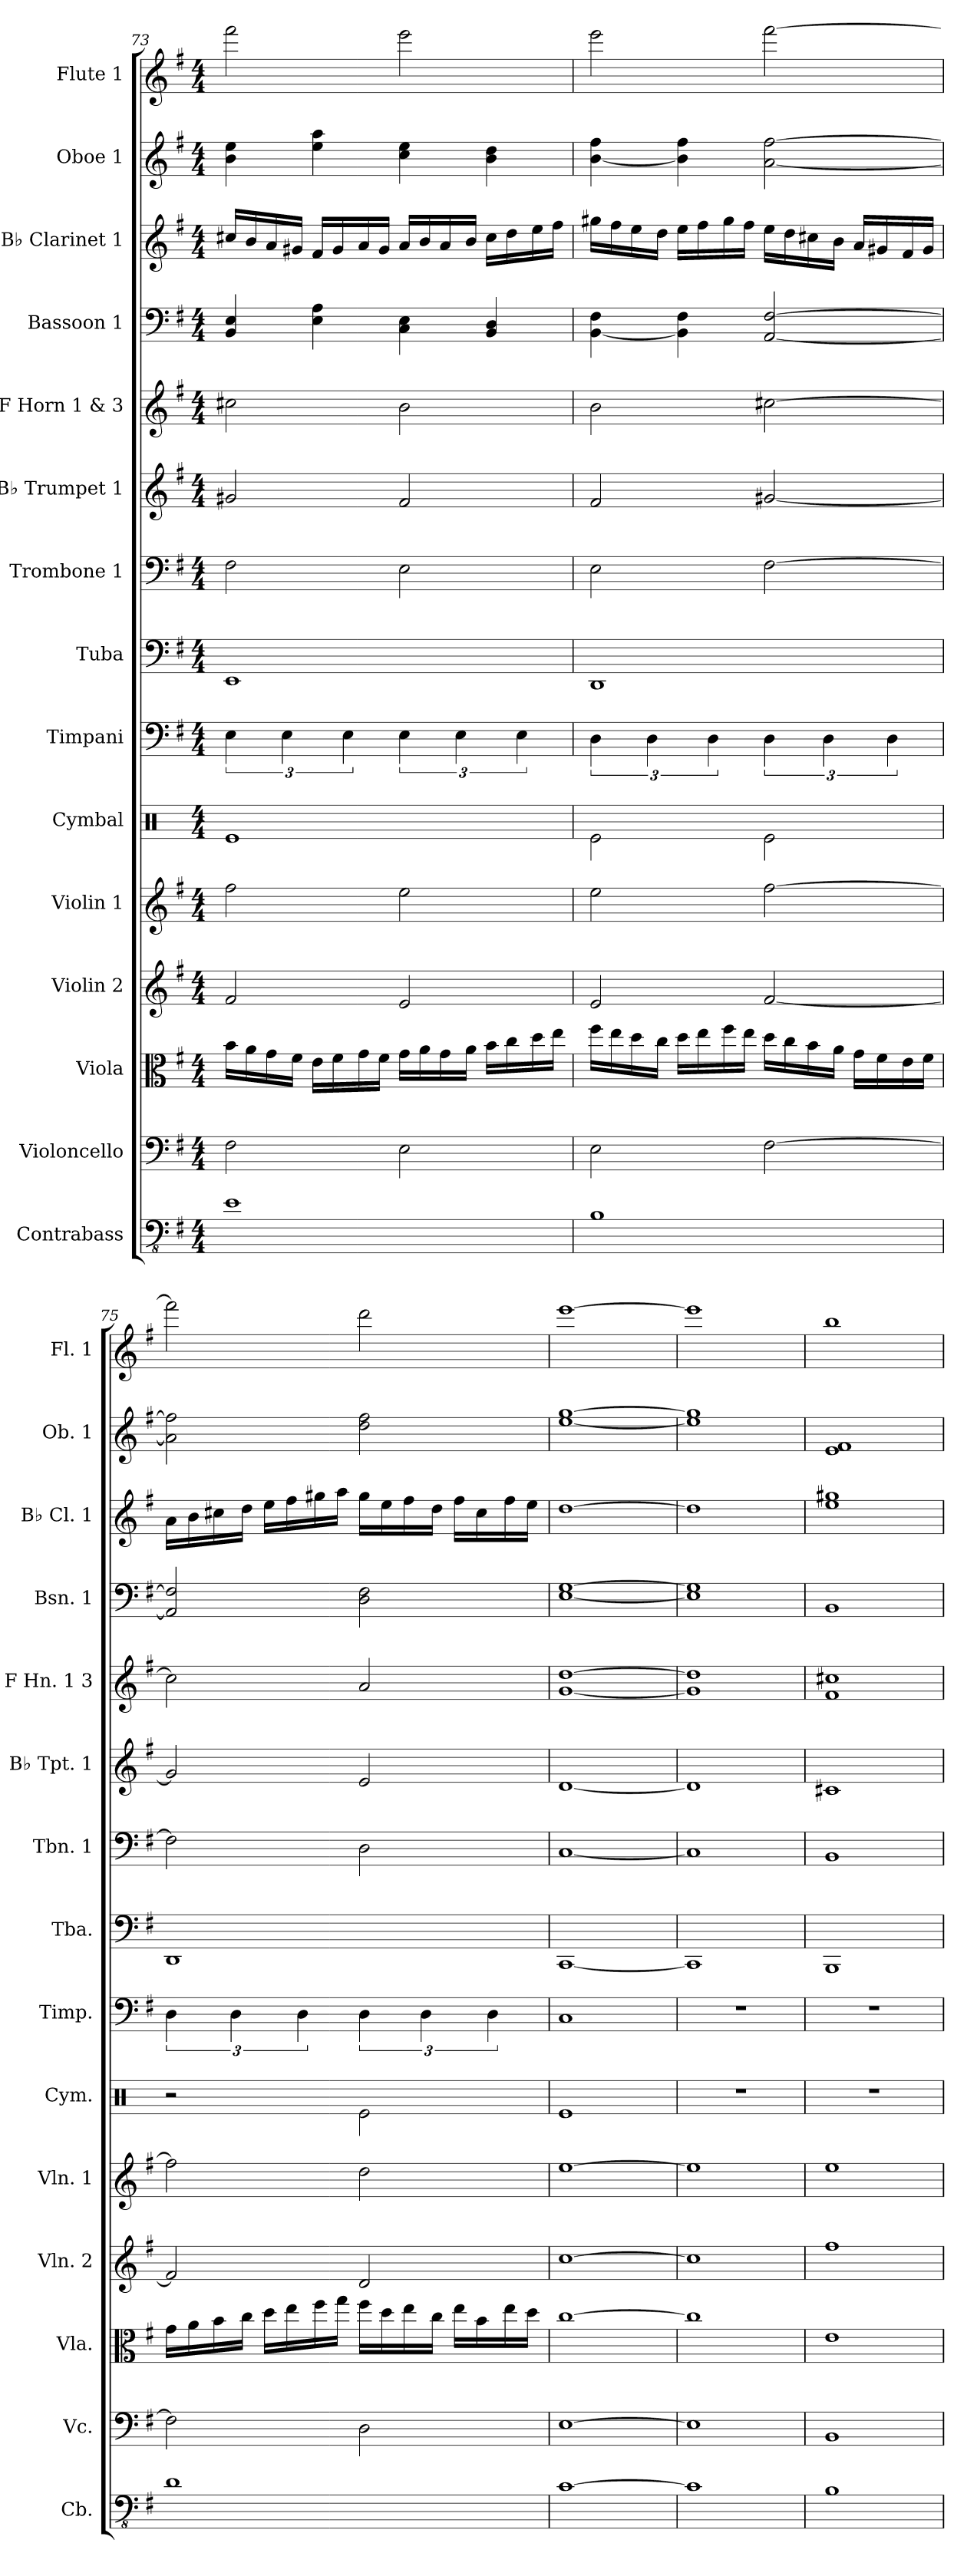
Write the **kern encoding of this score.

**kern	**kern	**kern	**kern	**kern	**kern	**kern	**kern	**kern	**kern	**kern	**kern	**kern	**kern	**kern
*part15	*part14	*part13	*part12	*part11	*part10	*part9	*part8	*part7	*part6	*part5	*part4	*part3	*part2	*part1
*staff15	*staff14	*staff13	*staff12	*staff11	*staff10	*staff9	*staff8	*staff7	*staff6	*staff5	*staff4	*staff3	*staff2	*staff1
*I"Contrabass	*I"Violoncello	*I"Viola	*I"Violin 2	*I"Violin 1	*I"Cymbal	*I"Timpani	*I"Tuba	*I"Trombone 1	*I"B♭ Trumpet 1	*I"F Horn 1 &amp; 3	*I"Bassoon 1	*I"B♭ Clarinet 1	*I"Oboe 1	*I"Flute 1
*I'Cb.	*I'Vc.	*I'Vla.	*I'Vln. 2	*I'Vln. 1	*I'Cym.	*I'Timp.	*I'Tba.	*I'Tbn. 1	*I'B♭ Tpt. 1	*I'F Hn. 1 3	*I'Bsn. 1	*I'B♭ Cl. 1	*I'Ob. 1	*I'Fl. 1
*clefFv4	*clefF4	*clefC3	*clefG2	*clefG2	*clefX	*clefF4	*clefF4	*clefF4	*clefG2	*clefG2	*clefF4	*clefG2	*clefG2	*clefG2
*ITrd7c12	*	*	*	*	*	*	*	*	*ITrd1c2	*ITrd4c7	*	*ITrd1c2	*	*
*k[f#]	*k[f#]	*k[f#]	*k[f#]	*k[f#]	*k[]	*k[f#]	*k[f#]	*k[f#]	*k[b-]	*k[]	*k[f#]	*k[b-]	*k[f#]	*k[f#]
*M4/4	*M4/4	*M4/4	*M4/4	*M4/4	*M4/4	*M4/4	*M4/4	*M4/4	*M4/4	*M4/4	*M4/4	*M4/4	*M4/4	*M4/4
=73	=73	=73	=73	=73	=73	=73	=73	=73	=73	=73	=73	=73	=73	=73
1EE	2F#\	16b\LL	2f#/	2ff#\	1Re	6E\	1EE	2F#\	2f#X/	2f#X\	4BB/ 4E/	16bn/LL	4b\ 4ee\	2fff#\
.	.	16a\	.	.	.	.	.	.	.	.	.	16a/	.	.
.	.	16g\	.	.	.	.	.	.	.	.	.	16g/	.	.
.	.	.	.	.	.	6E\	.	.	.	.	.	.	.	.
.	.	16f#\JJ	.	.	.	.	.	.	.	.	.	16f#X/JJ	.	.
.	.	16e\LL	.	.	.	.	.	.	.	.	4E\ 4A\	16e/LL	4ee\ 4aa\	.
.	.	16f#\	.	.	.	.	.	.	.	.	.	16f#/	.	.
.	.	.	.	.	.	6E\	.	.	.	.	.	.	.	.
.	.	16g\	.	.	.	.	.	.	.	.	.	16g/	.	.
.	.	16f#\JJ	.	.	.	.	.	.	.	.	.	16f#/JJ	.	.
.	2E\	16g\LL	2e/	2ee\	.	6E\	.	2E\	2e/	2e\	4C\ 4E\	16g/LL	4cc\ 4ee\	2eee\
.	.	16a\	.	.	.	.	.	.	.	.	.	16a/	.	.
.	.	16g\	.	.	.	.	.	.	.	.	.	16g/	.	.
.	.	.	.	.	.	6E\	.	.	.	.	.	.	.	.
.	.	16a\JJ	.	.	.	.	.	.	.	.	.	16a/JJ	.	.
.	.	16b\LL	.	.	.	.	.	.	.	.	4BB/ 4D/	16b\LL	4b\ 4dd\	.
.	.	16cc\	.	.	.	.	.	.	.	.	.	16cc\	.	.
.	.	.	.	.	.	6E\	.	.	.	.	.	.	.	.
.	.	16dd\	.	.	.	.	.	.	.	.	.	16dd\	.	.
.	.	16ee\JJ	.	.	.	.	.	.	.	.	.	16ee\JJ	.	.
=74	=74	=74	=74	=74	=74	=74	=74	=74	=74	=74	=74	=74	=74	=74
1BBB	2E\	16ff#\LL	2e/	2ee\	2Re\	6D\	1DD	2E\	2e/	2e\	[4BB\ 4F#\	16ff#X\LL	[4b\ 4ff#\	2eee\
.	.	16ee\	.	.	.	.	.	.	.	.	.	16ee\	.	.
.	.	16dd\	.	.	.	.	.	.	.	.	.	16dd\	.	.
.	.	.	.	.	.	6D\	.	.	.	.	.	.	.	.
.	.	16cc\JJ	.	.	.	.	.	.	.	.	.	16cc\JJ	.	.
.	.	16dd\LL	.	.	.	.	.	.	.	.	4BB\] 4F#\	16dd\LL	4b\] 4ff#\	.
.	.	16ee\	.	.	.	.	.	.	.	.	.	16ee\	.	.
.	.	.	.	.	.	6D\	.	.	.	.	.	.	.	.
.	.	16ff#\	.	.	.	.	.	.	.	.	.	16ff#\	.	.
.	.	16ee\JJ	.	.	.	.	.	.	.	.	.	16ee\JJ	.	.
.	[2F#\	16dd\LL	[2f#/	[2ff#\	2Re\	6D\	.	[2F#\	[2f#X/	[2f#X\	[2AA/ [2F#/	16dd\LL	[2a\ [2ff#\	[2fff#\
.	.	16cc\	.	.	.	.	.	.	.	.	.	16cc\	.	.
.	.	16b\	.	.	.	.	.	.	.	.	.	16bn\	.	.
.	.	.	.	.	.	6D\	.	.	.	.	.	.	.	.
.	.	16a\JJ	.	.	.	.	.	.	.	.	.	16a\JJ	.	.
.	.	16g\LL	.	.	.	.	.	.	.	.	.	16g/LL	.	.
.	.	16f#\	.	.	.	.	.	.	.	.	.	16f#X/	.	.
.	.	.	.	.	.	6D\	.	.	.	.	.	.	.	.
.	.	16e\	.	.	.	.	.	.	.	.	.	16e/	.	.
.	.	16f#\JJ	.	.	.	.	.	.	.	.	.	16f#/JJ	.	.
=75	=75	=75	=75	=75	=75	=75	=75	=75	=75	=75	=75	=75	=75	=75
1DD	2F#\]	16g\LL	2f#/]	2ff#\]	2r	6D\	1DD	2F#\]	2f#/]	2f#\]	2AA/] 2F#/]	16g\LL	2a\] 2ff#\]	2fff#\]
.	.	16a\	.	.	.	.	.	.	.	.	.	16a\	.	.
.	.	16b\	.	.	.	.	.	.	.	.	.	16bn\	.	.
.	.	.	.	.	.	6D\	.	.	.	.	.	.	.	.
.	.	16cc\JJ	.	.	.	.	.	.	.	.	.	16cc\JJ	.	.
.	.	16dd\LL	.	.	.	.	.	.	.	.	.	16dd\LL	.	.
.	.	16ee\	.	.	.	.	.	.	.	.	.	16ee\	.	.
.	.	.	.	.	.	6D\	.	.	.	.	.	.	.	.
.	.	16ff#\	.	.	.	.	.	.	.	.	.	16ff#X\	.	.
.	.	16gg\JJ	.	.	.	.	.	.	.	.	.	16gg\JJ	.	.
.	2D\	16ff#\LL	2d/	2dd\	2Re\	6D\	.	2D\	2d/	2d/	2D\ 2F#\	16ff#\LL	2dd\ 2ff#\	2ddd\
.	.	16dd\	.	.	.	.	.	.	.	.	.	16dd\	.	.
.	.	16ee\	.	.	.	.	.	.	.	.	.	16ee\	.	.
.	.	.	.	.	.	6D\	.	.	.	.	.	.	.	.
.	.	16cc\JJ	.	.	.	.	.	.	.	.	.	16cc\JJ	.	.
.	.	16ee\LL	.	.	.	.	.	.	.	.	.	16ee\LL	.	.
.	.	16b\	.	.	.	.	.	.	.	.	.	16b\	.	.
.	.	.	.	.	.	6D\	.	.	.	.	.	.	.	.
.	.	16ee\	.	.	.	.	.	.	.	.	.	16ee\	.	.
.	.	16dd\JJ	.	.	.	.	.	.	.	.	.	16dd\JJ	.	.
=76	=76	=76	=76	=76	=76	=76	=76	=76	=76	=76	=76	=76	=76	=76
[1CC	[1E	[1cc	[1cc	[1ee	1Re	1C	[1CC	[1C	[1c	[1c [1g	[1E [1G	[1cc	[1ee [1gg	[1eee
=77	=77	=77	=77	=77	=77	=77	=77	=77	=77	=77	=77	=77	=77	=77
1CC]	1E]	1cc]	1cc]	1ee]	1r	1r	1CC]	1C]	1c]	1c] 1g]	1E] 1G]	1cc]	1ee] 1gg]	1eee]
!!LO:PB:g=z
=78	=78	=78	=78	=78	=78	=78	=78	=78	=78	=78	=78	=78	=78	=78
1BBB	1BB	1e	1ff#	1ee	1r	1r	1BBB	1BB	1Bn	1B 1f#X	1BB	1dd 1ff#X	1e 1f#	1bb
=	=	=	=	=	=	=	=	=	=	=	=	=	=	=
*-	*-	*-	*-	*-	*-	*-	*-	*-	*-	*-	*-	*-	*-	*-
